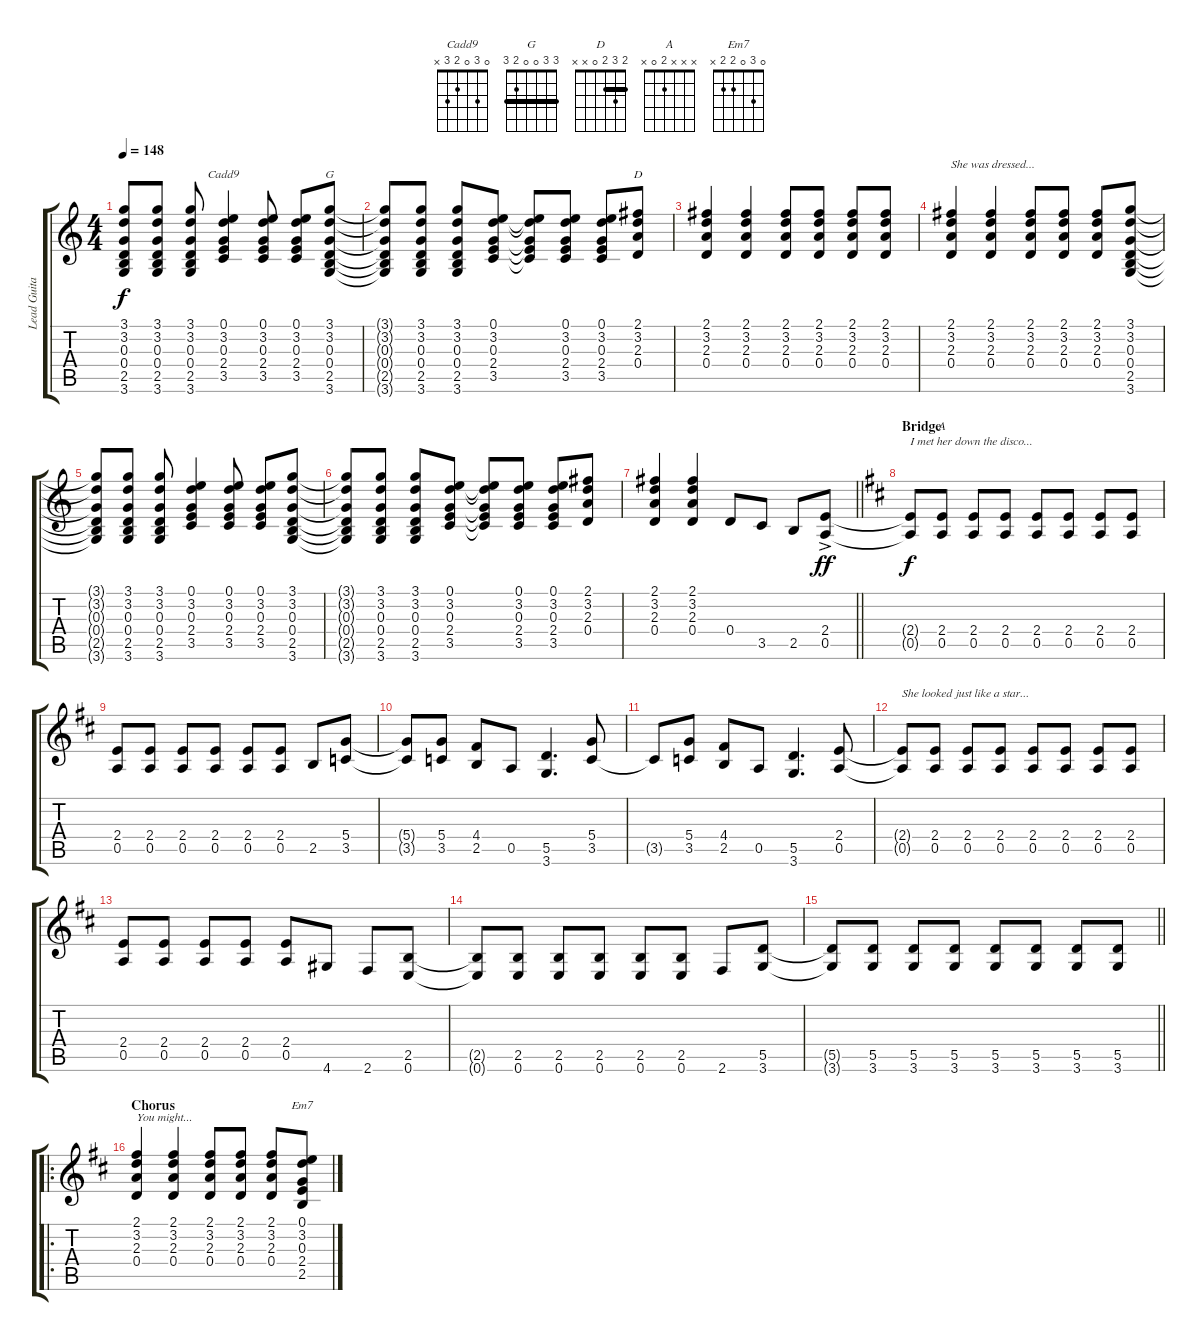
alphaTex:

\track ("Lead Guitar" "Lead Guita") {instrument overdrivenguitar}
\staff {score tabs}
\tuning (E4 B3 G3 D3 A2 E2) {hide}
\chord ("Cadd9" 0 3 0 2 3 x)
\chord ("G" 3 3 0 0 2 3) {barre 3}
\chord ("D" 2 3 2 0 x x) {barre 2}
\chord ("A" x x x 2 0 x)
\chord ("Em7" 0 3 0 2 2 x)
\ts (4 4)
\tempo 148
\clef g2
\ks c
(3.1{t} 3.2{t} 0.3{t} 0.4{t} 2.5{t} 3.6{t}).8{dy f} (3.1 3.2 0.3 0.4 2.5 3.6).8 (3.1 3.2 0.3 0.4 2.5 3.6).8 (0.1 3.2 0.3 2.4 3.5).4{ch "Cadd9"} (0.1 3.2 0.3 2.4 3.5).8 (0.1 3.2 0.3 2.4 3.5).8 (3.1 3.2 0.3 0.4 2.5 3.6).8{ch "G"} |
(3.1{t} 3.2{t} 0.3{t} 0.4{t} 2.5{t} 3.6{t}).8 (3.1 3.2 0.3 0.4 2.5 3.6).8 (3.1 3.2 0.3 0.4 2.5 3.6).8 (0.1 3.2 0.3 2.4 3.5).8 (0.1{t} 3.2{t} 0.3{t} 2.4{t} 3.5{t}).8 (0.1 3.2 0.3 2.4 3.5).8 (0.1 3.2 0.3 2.4 3.5).8 (2.1 3.2 2.3 0.4).8{ch "D"} |
(2.1 3.2 2.3 0.4).4 (2.1 3.2 2.3 0.4).4 (2.1 3.2 2.3 0.4).8 (2.1 3.2 2.3 0.4).8 (2.1 3.2 2.3 0.4).8 (2.1 3.2 2.3 0.4).8 |
(2.1 3.2 2.3 0.4).4{txt "She was dressed..."} (2.1 3.2 2.3 0.4).4 (2.1 3.2 2.3 0.4).8 (2.1 3.2 2.3 0.4).8 (2.1 3.2 2.3 0.4).8 (3.1 3.2 0.3 0.4 2.5 3.6).8 |
(3.1{t} 3.2{t} 0.3{t} 0.4{t} 2.5{t} 3.6{t}).8 (3.1 3.2 0.3 0.4 2.5 3.6).8 (3.1 3.2 0.3 0.4 2.5 3.6).8 (0.1 3.2 0.3 2.4 3.5).4 (0.1 3.2 0.3 2.4 3.5).8 (0.1 3.2 0.3 2.4 3.5).8 (3.1 3.2 0.3 0.4 2.5 3.6).8 |
(3.1{t} 3.2{t} 0.3{t} 0.4{t} 2.5{t} 3.6{t}).8 (3.1 3.2 0.3 0.4 2.5 3.6).8 (3.1 3.2 0.3 0.4 2.5 3.6).8 (0.1 3.2 0.3 2.4 3.5).8 (0.1{t} 3.2{t} 0.3{t} 2.4{t} 3.5{t}).8 (0.1 3.2 0.3 2.4 3.5).8 (0.1 3.2 0.3 2.4 3.5).8 (2.1 3.2 2.3 0.4).8 |
\barLineRight lightlight
(2.1 3.2 2.3 0.4).4 (2.1 3.2 2.3 0.4).4 0.4.8 3.5.8 2.5.8 (2.4{ac} 0.5{ac}).8{dy ff} |
\section ("" "Bridge")
\ks d
(2.4{t} 0.5{t}).8{txt "I met her down the disco..." dy f} (2.4 0.5).8{ch "A"} (2.4 0.5).8 (2.4 0.5).8 (2.4 0.5).8 (2.4 0.5).8 (2.4 0.5).8 (2.4 0.5).8 |
(2.4 0.5).8 (2.4 0.5).8 (2.4 0.5).8 (2.4 0.5).8 (2.4 0.5).8 (2.4 0.5).8 2.5.8 (5.4 3.5).8 |
(5.4{t} 3.5{t}).8 (5.4 3.5).8 (4.4 2.5).8 0.5.8 (5.5 3.6).4{d} (5.4 3.5).8 |
3.5{t}.8 (5.4 3.5).8 (4.4 2.5).8 0.5.8 (5.5 3.6).4{d} (2.4 0.5).8 |
(2.4{t} 0.5{t}).8{txt "She looked just like a star..."} (2.4 0.5).8 (2.4 0.5).8 (2.4 0.5).8 (2.4 0.5).8 (2.4 0.5).8 (2.4 0.5).8 (2.4 0.5).8 |
(2.4 0.5).8 (2.4 0.5).8 (2.4 0.5).8 (2.4 0.5).8 (2.4 0.5).8 4.6.8 2.6.8 (2.5 0.6).8 |
(2.5{t} 0.6{t}).8 (2.5 0.6).8 (2.5 0.6).8 (2.5 0.6).8 (2.5 0.6).8 (2.5 0.6).8 2.6.8 (5.5 3.6).8 |
\barLineRight lightlight
(5.5{t} 3.6{t}).8 (5.5 3.6).8 (5.5 3.6).8 (5.5 3.6).8 (5.5 3.6).8 (5.5 3.6).8 (5.5 3.6).8 (5.5 3.6).8 |
\ro
\section ("" "Chorus")
(2.1 3.2 2.3 0.4).4{txt "You might..."} (2.1 3.2 2.3 0.4).4 (2.1 3.2 2.3 0.4).8 (2.1 3.2 2.3 0.4).8 (2.1 3.2 2.3 0.4).8 (0.1 3.2 0.3 2.4 2.5).8{ch "Em7"}
